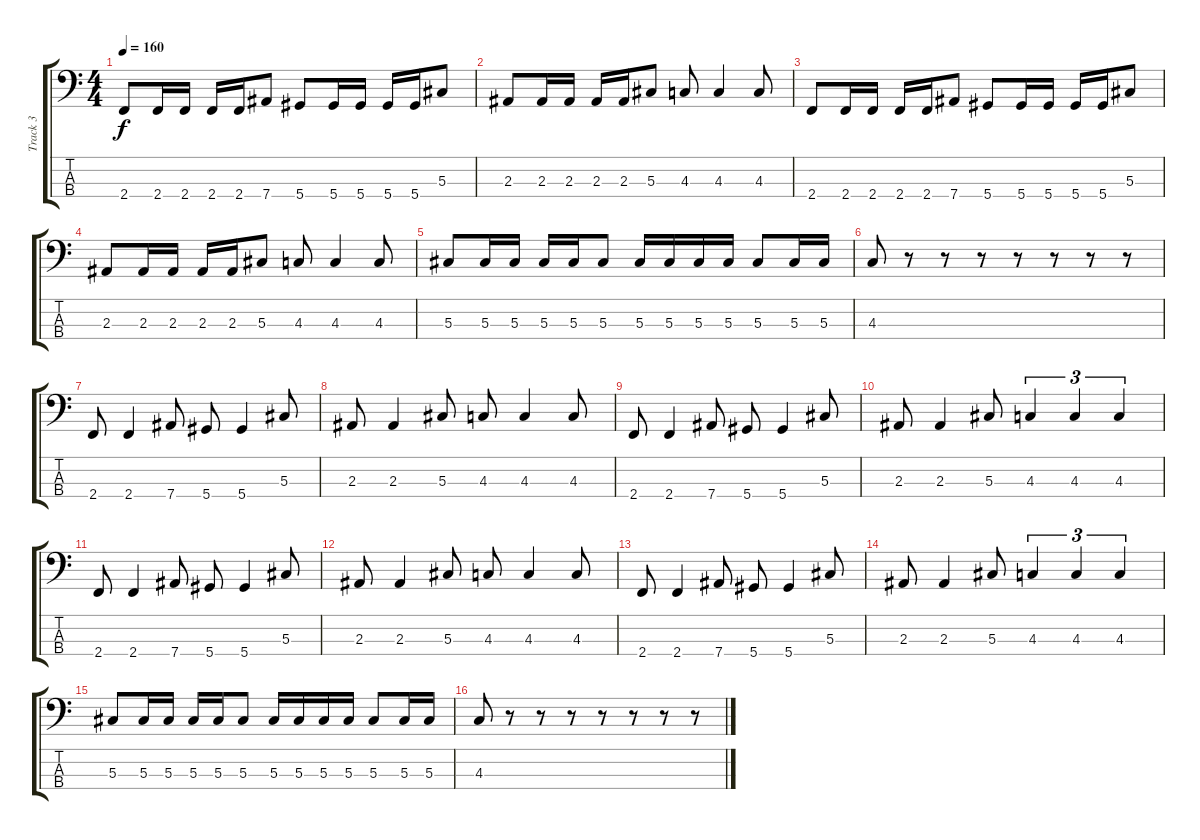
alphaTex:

\track ("Track 3" "Track 3") {instrument electricbasspick}
\staff {score tabs}
\tuning (Gb2 Db2 Ab1 Eb1) {hide}
\ts (4 4)
\tempo 160
\clef f4
\ks c
2.4.8{dy f} 2.4.16 2.4.16 2.4.16 2.4.16 7.4.8 5.4.8 5.4.16 5.4.16 5.4.16 5.4.16 5.3.8 |
2.3.8 2.3.16 2.3.16 2.3.16 2.3.16 5.3.8 4.3.8 4.3.4 4.3.8 |
2.4.8 2.4.16 2.4.16 2.4.16 2.4.16 7.4.8 5.4.8 5.4.16 5.4.16 5.4.16 5.4.16 5.3.8 |
2.3.8 2.3.16 2.3.16 2.3.16 2.3.16 5.3.8 4.3.8 4.3.4 4.3.8 |
5.3.8 5.3.16 5.3.16 5.3.16 5.3.16 5.3.8 5.3.16 5.3.16 5.3.16 5.3.16 5.3.8 5.3.16 5.3.16 |
4.3.8 r.8 r.8 r.8 r.8 r.8 r.8 r.8 |
2.4.8 2.4.4 7.4.8 5.4.8 5.4.4 5.3.8 |
2.3.8 2.3.4 5.3.8 4.3.8 4.3.4 4.3.8 |
2.4.8 2.4.4 7.4.8 5.4.8 5.4.4 5.3.8 |
2.3.8 2.3.4 5.3.8 4.3.4{tu (3 2)} 4.3.4{tu (3 2)} 4.3.4{tu (3 2)} |
2.4.8 2.4.4 7.4.8 5.4.8 5.4.4 5.3.8 |
2.3.8 2.3.4 5.3.8 4.3.8 4.3.4 4.3.8 |
2.4.8 2.4.4 7.4.8 5.4.8 5.4.4 5.3.8 |
2.3.8 2.3.4 5.3.8 4.3.4{tu (3 2)} 4.3.4{tu (3 2)} 4.3.4{tu (3 2)} |
5.3.8 5.3.16 5.3.16 5.3.16 5.3.16 5.3.8 5.3.16 5.3.16 5.3.16 5.3.16 5.3.8 5.3.16 5.3.16 |
4.3.8 r.8 r.8 r.8 r.8 r.8 r.8 r.8
